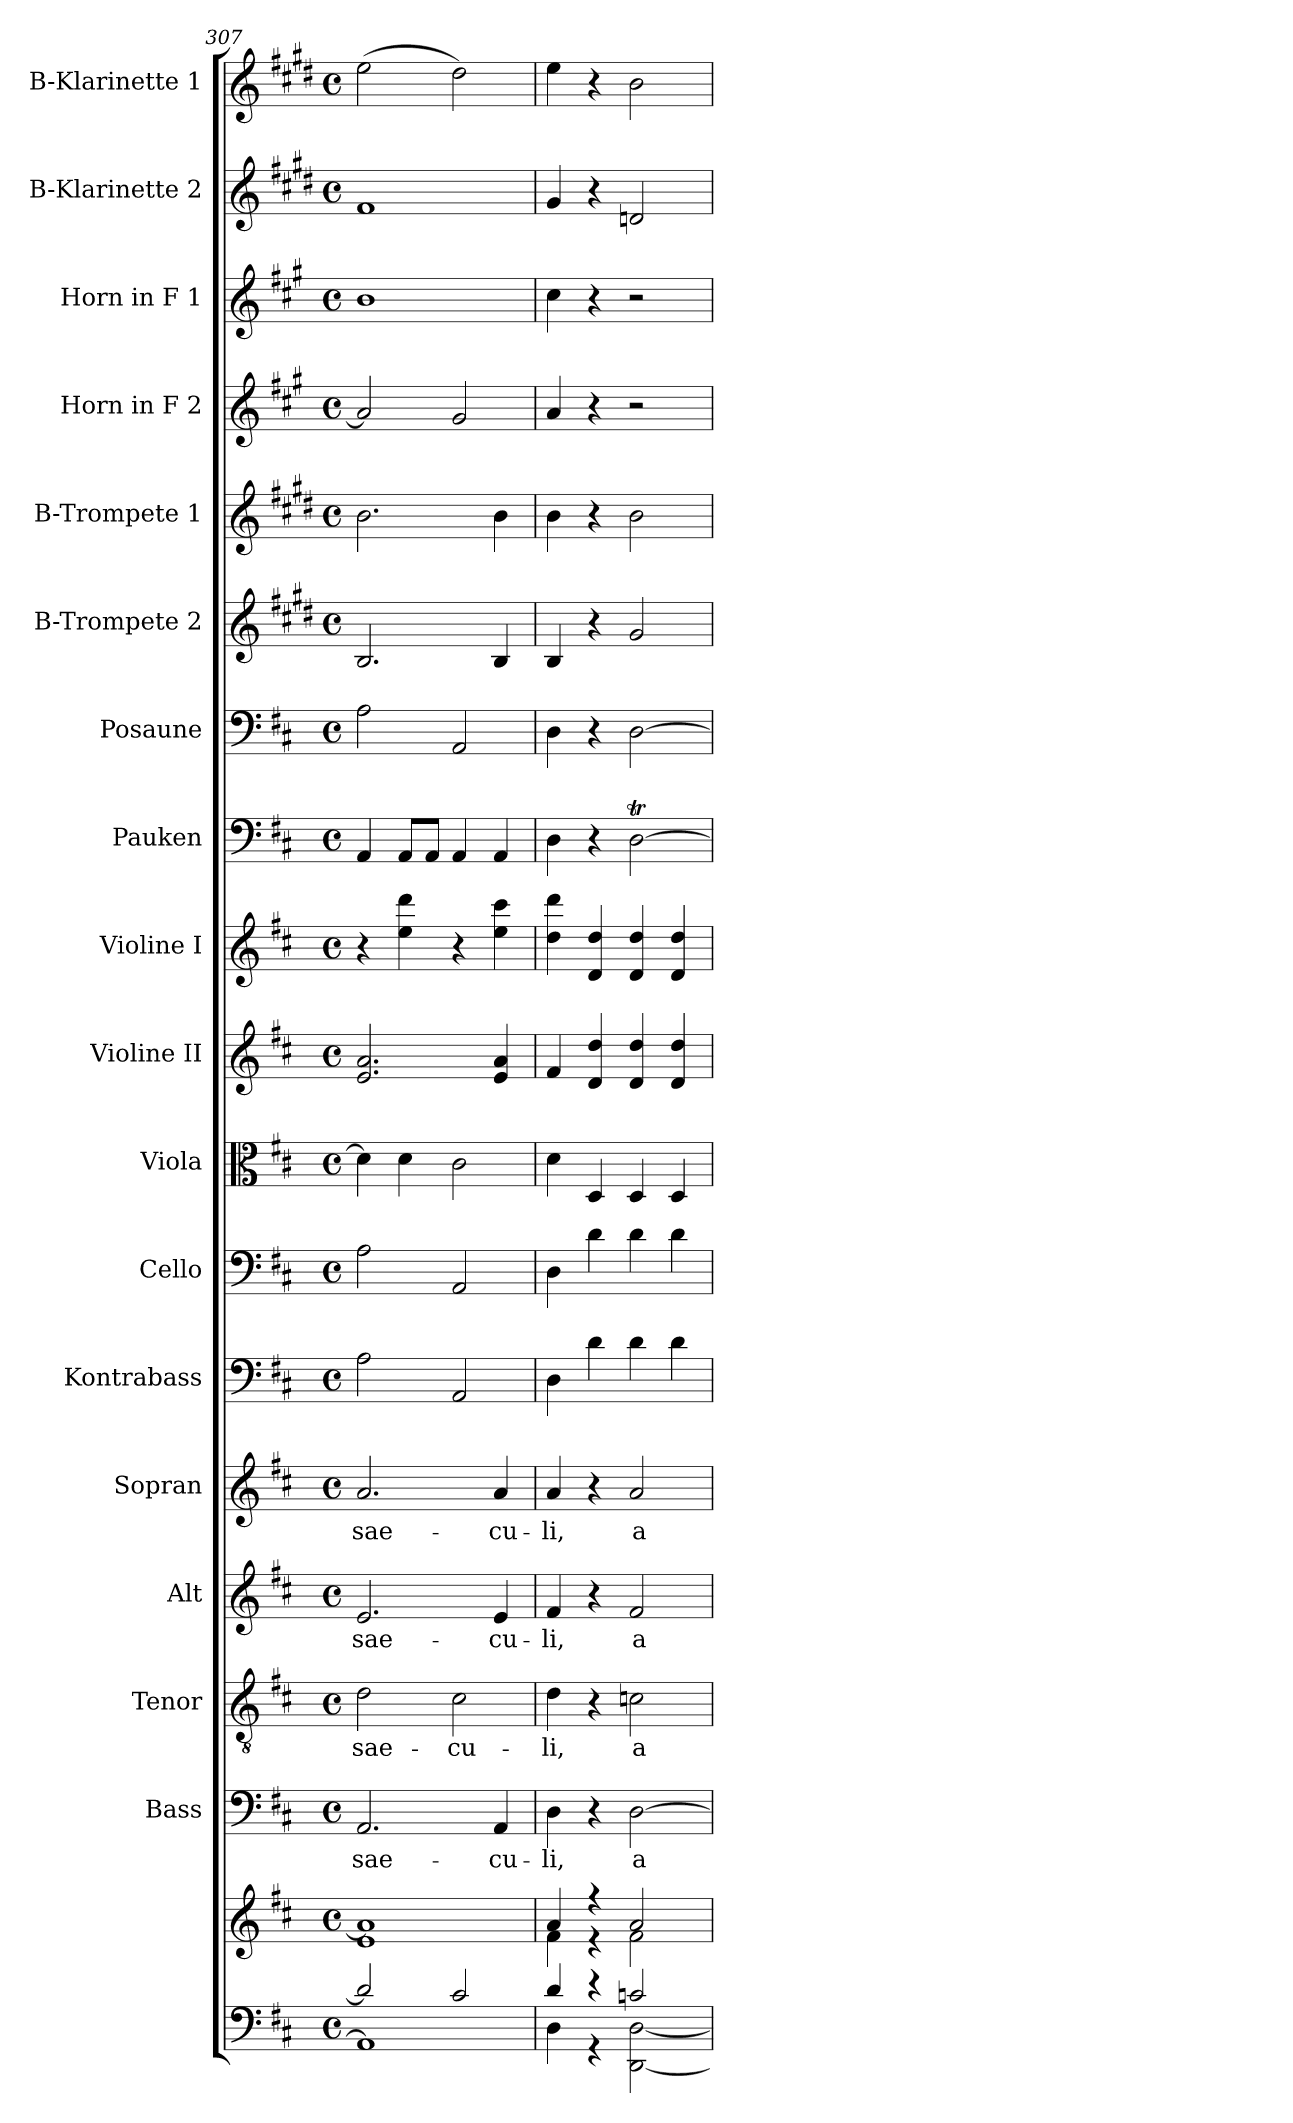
**kern	**kern	**kern	**text	**kern	**text	**kern	**text	**kern	**text	**kern	**kern	**kern	**kern	**kern	**kern	**kern	**kern	**kern	**kern	**kern	**kern	**kern
*part18	*part18	*part17	*part17	*part16	*part16	*part15	*part15	*part14	*part14	*part13	*part12	*part11	*part10	*part9	*part8	*part7	*part6	*part5	*part4	*part3	*part2	*part1
*staff19	*staff18	*staff17	*staff17	*staff16	*staff16	*staff15	*staff15	*staff14	*staff14	*staff13	*staff12	*staff11	*staff10	*staff9	*staff8	*staff7	*staff6	*staff5	*staff4	*staff3	*staff2	*staff1
*	*	*I"Bass	*	*I"Tenor	*	*I"Alt	*	*I"Sopran	*	*I"Kontrabass	*I"Cello	*I"Viola	*I"Violine II	*I"Violine I	*I"Pauken	*I"Posaune	*I"B-Trompete 2	*I"B-Trompete 1	*I"Horn in F 2	*I"Horn in F 1	*I"B-Klarinette 2	*I"B-Klarinette 1
*	*	*I'B.	*	*I'T.	*	*I'A.	*	*I'S.	*	*I'Kb.	*	*I'Vla.	*I'Vl. II	*I'Vl. I	*I'Pk.	*I'Pos.	*I'B Trp. 2	*I'B Trp. 1	*	*	*I'B Kl. 2	*I'B Kl. 1
*clefF4	*clefG2	*clefF4	*	*clefGv2	*	*clefG2	*	*clefG2	*	*clefF4	*clefF4	*clefC3	*clefG2	*clefG2	*clefF4	*clefF4	*clefG2	*clefG2	*clefG2	*clefG2	*clefG2	*clefG2
*	*	*	*	*	*	*	*	*	*	*ITrd7c12	*	*	*	*	*	*	*ITrd1c2	*ITrd1c2	*ITrd4c7	*ITrd4c7	*ITrd1c2	*ITrd1c2
*k[f#c#]	*k[f#c#]	*k[f#c#]	*	*k[f#c#]	*	*k[f#c#]	*	*k[f#c#]	*	*k[f#c#]	*k[f#c#]	*k[f#c#]	*k[f#c#]	*k[f#c#]	*k[f#c#]	*k[f#c#]	*k[f#c#]	*k[f#c#]	*k[f#c#]	*k[f#c#]	*k[f#c#]	*k[f#c#]
*D:	*D:	*D:	*	*D:	*	*D:	*	*D:	*	*D:	*D:	*D:	*D:	*D:	*D:	*D:	*D:	*D:	*D:	*D:	*D:	*D:
*M4/4	*M4/4	*M4/4	*	*M4/4	*	*M4/4	*	*M4/4	*	*M4/4	*M4/4	*M4/4	*M4/4	*M4/4	*M4/4	*M4/4	*M4/4	*M4/4	*M4/4	*M4/4	*M4/4	*M4/4
*met(c)	*met(c)	*met(c)	*	*met(c)	*	*met(c)	*	*met(c)	*	*met(c)	*met(c)	*met(c)	*met(c)	*met(c)	*met(c)	*met(c)	*met(c)	*met(c)	*met(c)	*met(c)	*met(c)	*met(c)
=307	=307	=307	=307	=307	=307	=307	=307	=307	=307	=307	=307	=307	=307	=307	=307	=307	=307	=307	=307	=307	=307	=307
*^	*^	*	*	*	*	*	*	*	*	*	*	*	*	*	*	*	*	*	*	*	*	*
!	!	!	!	!	!LO:LY:b	!	!LO:LY:b	!	!LO:LY:b	!	!LO:LY:b	!	!	!	!	!	!	!	!	!	!	!	!	!
2d/]	1AA]	1a]	1e	2.AA/	sae-	2d\	sae-	2.e/	sae-	2.a/	sae-	2AA\	2A\	4d\]	2.e/ 2.a/	4r	4AA/	2A\	2.A/	2.a\	2d/]	1e	1e	(>2dd\
.	.	.	.	.	.	.	.	.	.	.	.	.	.	4d\	.	4ee\ 4ddd\	8AA/L	.	.	.	.	.	.	.
.	.	.	.	.	.	.	.	.	.	.	.	.	.	.	.	.	8AA/J	.	.	.	.	.	.	.
!	!	!	!	!	!	!	!LO:LY:b	!	!	!	!	!	!	!	!	!	!	!	!	!	!	!	!	!
2c#/	.	.	.	.	.	2c#\	-cu-	.	.	.	.	2AAA/	2AA/	2c#\	.	4r	4AA/	2AA/	.	.	2c#/	.	.	2cc#\)
!	!	!	!	!	!LO:LY:b	!	!	!	!LO:LY:b	!	!LO:LY:b	!	!	!	!	!	!	!	!	!	!	!	!	!
.	.	.	.	4AA/	-cu-	.	.	4e/	-cu-	4a/	-cu-	.	.	.	4e/ 4a/	4ee\ 4ccc#\	4AA/	.	4A/	4a\	.	.	.	.
=308	=308	=308	=308	=308	=308	=308	=308	=308	=308	=308	=308	=308	=308	=308	=308	=308	=308	=308	=308	=308	=308	=308	=308	=308
!	!	!	!	!	!LO:LY:b	!	!LO:LY:b	!	!LO:LY:b	!	!LO:LY:b	!	!	!	!	!	!	!	!	!	!	!	!	!
4d/	4D\	4a/	4f#\	4D\	-li,	4d\	-li,	4f#/	-li,	4a/	-li,	4DD\	4D\	4d\	4f#/	4dd\ 4ddd\	4D\	4D\	4A/	4a\	4d/	4f#\	4f#/	4dd\
4r	4r	4r	4r	4r	.	4r	.	4r	.	4r	.	4D\	4d\	4D/	4d/ 4dd/	4d/ 4dd/	4r	4r	4r	4r	4r	4r	4r	4r
!	!	!	!	!	!LO:LY:b	!	!LO:LY:b	!	!LO:LY:b	!	!LO:LY:b	!	!	!	!	!	!	!	!	!	!	!	!	!
2cn/	[<2DD\ [>2D\	2a/	2f#\	[2D\	a-	2cn\	a-	2f#/	a-	2a/	a-	4D\	4d\	4D/	4d/ 4dd/	4d/ 4dd/	[2DT\	[2D\	2f#/	2a\	2r	2r	2cn/	2a\
.	.	.	.	.	.	.	.	.	.	.	.	4D\	4d\	4D/	4d/ 4dd/	4d/ 4dd/	.	.	.	.	.	.	.	.
*v	*v	*	*	*	*	*	*	*	*	*	*	*	*	*	*	*	*	*	*	*	*	*	*	*
*	*v	*v	*	*	*	*	*	*	*	*	*	*	*	*	*	*	*	*	*	*	*	*	*
=	=	=	=	=	=	=	=	=	=	=	=	=	=	=	=	=	=	=	=	=	=	=
*-	*-	*-	*-	*-	*-	*-	*-	*-	*-	*-	*-	*-	*-	*-	*-	*-	*-	*-	*-	*-	*-	*-
